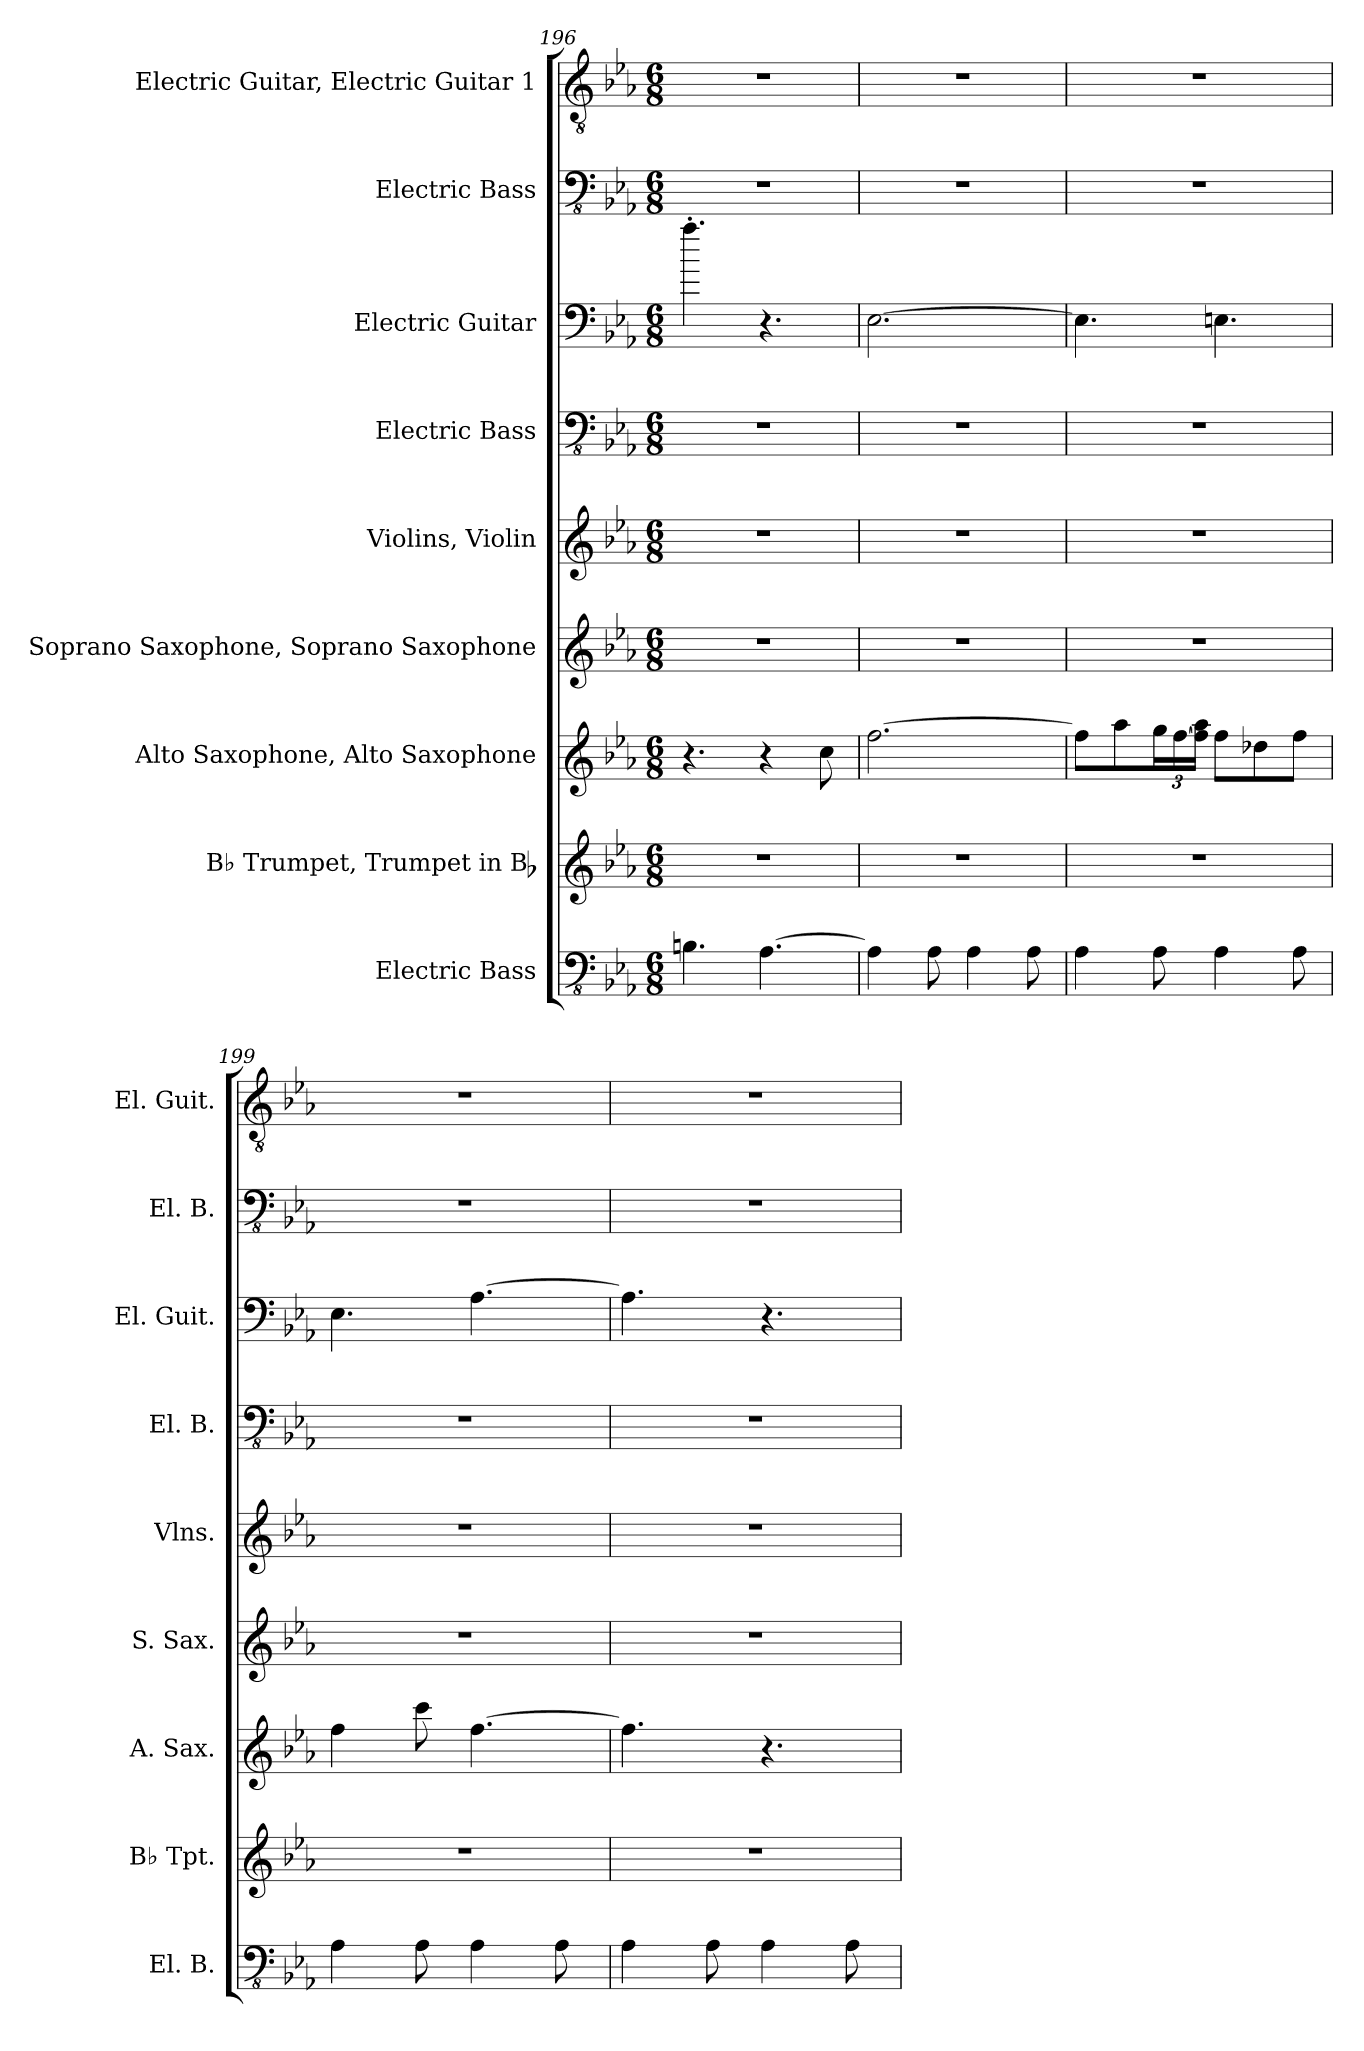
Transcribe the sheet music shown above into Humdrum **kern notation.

**kern	**kern	**kern	**kern	**kern	**kern	**kern	**kern	**kern
*part9	*part8	*part7	*part6	*part5	*part4	*part3	*part2	*part1
*staff9	*staff8	*staff7	*staff6	*staff5	*staff4	*staff3	*staff2	*staff1
*I"Electric Bass	*I"B♭ Trumpet, Trumpet in Bb	*I"Alto Saxophone, Alto Saxophone	*I"Soprano Saxophone, Soprano Saxophone	*I"Violins, Violin	*I"Electric Bass	*I"Electric Guitar	*I"Electric Bass	*I"Electric Guitar, Electric Guitar 1
*I'El. B.	*I'B♭ Tpt.	*I'A. Sax.	*I'S. Sax.	*I'Vlns.	*I'El. B.	*I'El. Guit.	*I'El. B.	*I'El. Guit.
!!LO:PB:g=z
*clefFv4	*clefG2	*clefG2	*clefG2	*clefG2	*clefFv4	*clefF4	*clefFv4	*clefGv2
*	*ITrd1c2	*ITrd5c9	*ITrd1c2	*	*	*	*	*
*k[b-e-a-]	*k[b-e-a-d-g-]	*k[b-e-a-d-g-c-]	*k[b-e-a-d-g-]	*k[b-e-a-]	*k[b-e-a-]	*k[b-e-a-]	*k[b-e-a-]	*k[b-e-a-]
*M6/8	*M6/8	*M6/8	*M6/8	*M6/8	*M6/8	*M6/8	*M6/8	*M6/8
=196	=196	=196	=196	=196	=196	=196	=196	=196
4.BBn\	2.r	4.r	2.r	2.r	2.r	4.aa-'\	2.r	2.r
[4.AA-\	.	4r	.	.	.	4.r	.	.
.	.	8e-\	.	.	.	.	.	.
=197	=197	=197	=197	=197	=197	=197	=197	=197
4AA-\]	2.r	[2.a-\	2.r	2.r	2.r	[2.E-\	2.r	2.r
8AA-\	.	.	.	.	.	.	.	.
4AA-\	.	.	.	.	.	.	.	.
8AA-\	.	.	.	.	.	.	.	.
=198	=198	=198	=198	=198	=198	=198	=198	=198
4AA-\	2.r	8a-\L]	2.r	2.r	2.r	4.E-\]	2.r	2.r
.	.	8cc-\	.	.	.	.	.	.
*	*	*Xbrackettup	*	*	*	*	*	*
8AA-\	.	24b-\L	.	.	.	.	.	.
.	.	[24a-\	.	.	.	.	.	.
.	.	24a-\] 24cc-\JJ	.	.	.	.	.	.
4AA-\	.	8a-\L	.	.	.	4.En\	.	.
.	.	8f-X\	.	.	.	.	.	.
8AA-\	.	8a-\J	.	.	.	.	.	.
=199	=199	=199	=199	=199	=199	=199	=199	=199
4AA-\	2.r	4a-\	2.r	2.r	2.r	4.E-\	2.r	2.r
8AA-\	.	8ee-\	.	.	.	.	.	.
4AA-\	.	[4.a-\	.	.	.	[4.A-\	.	.
8AA-\	.	.	.	.	.	.	.	.
=200	=200	=200	=200	=200	=200	=200	=200	=200
4AA-\	2.r	4.a-\]	2.r	2.r	2.r	4.A-\]	2.r	2.r
8AA-\	.	.	.	.	.	.	.	.
4AA-\	.	4.r	.	.	.	4.r	.	.
8AA-\	.	.	.	.	.	.	.	.
=	=	=	=	=	=	=	=	=
*-	*-	*-	*-	*-	*-	*-	*-	*-
